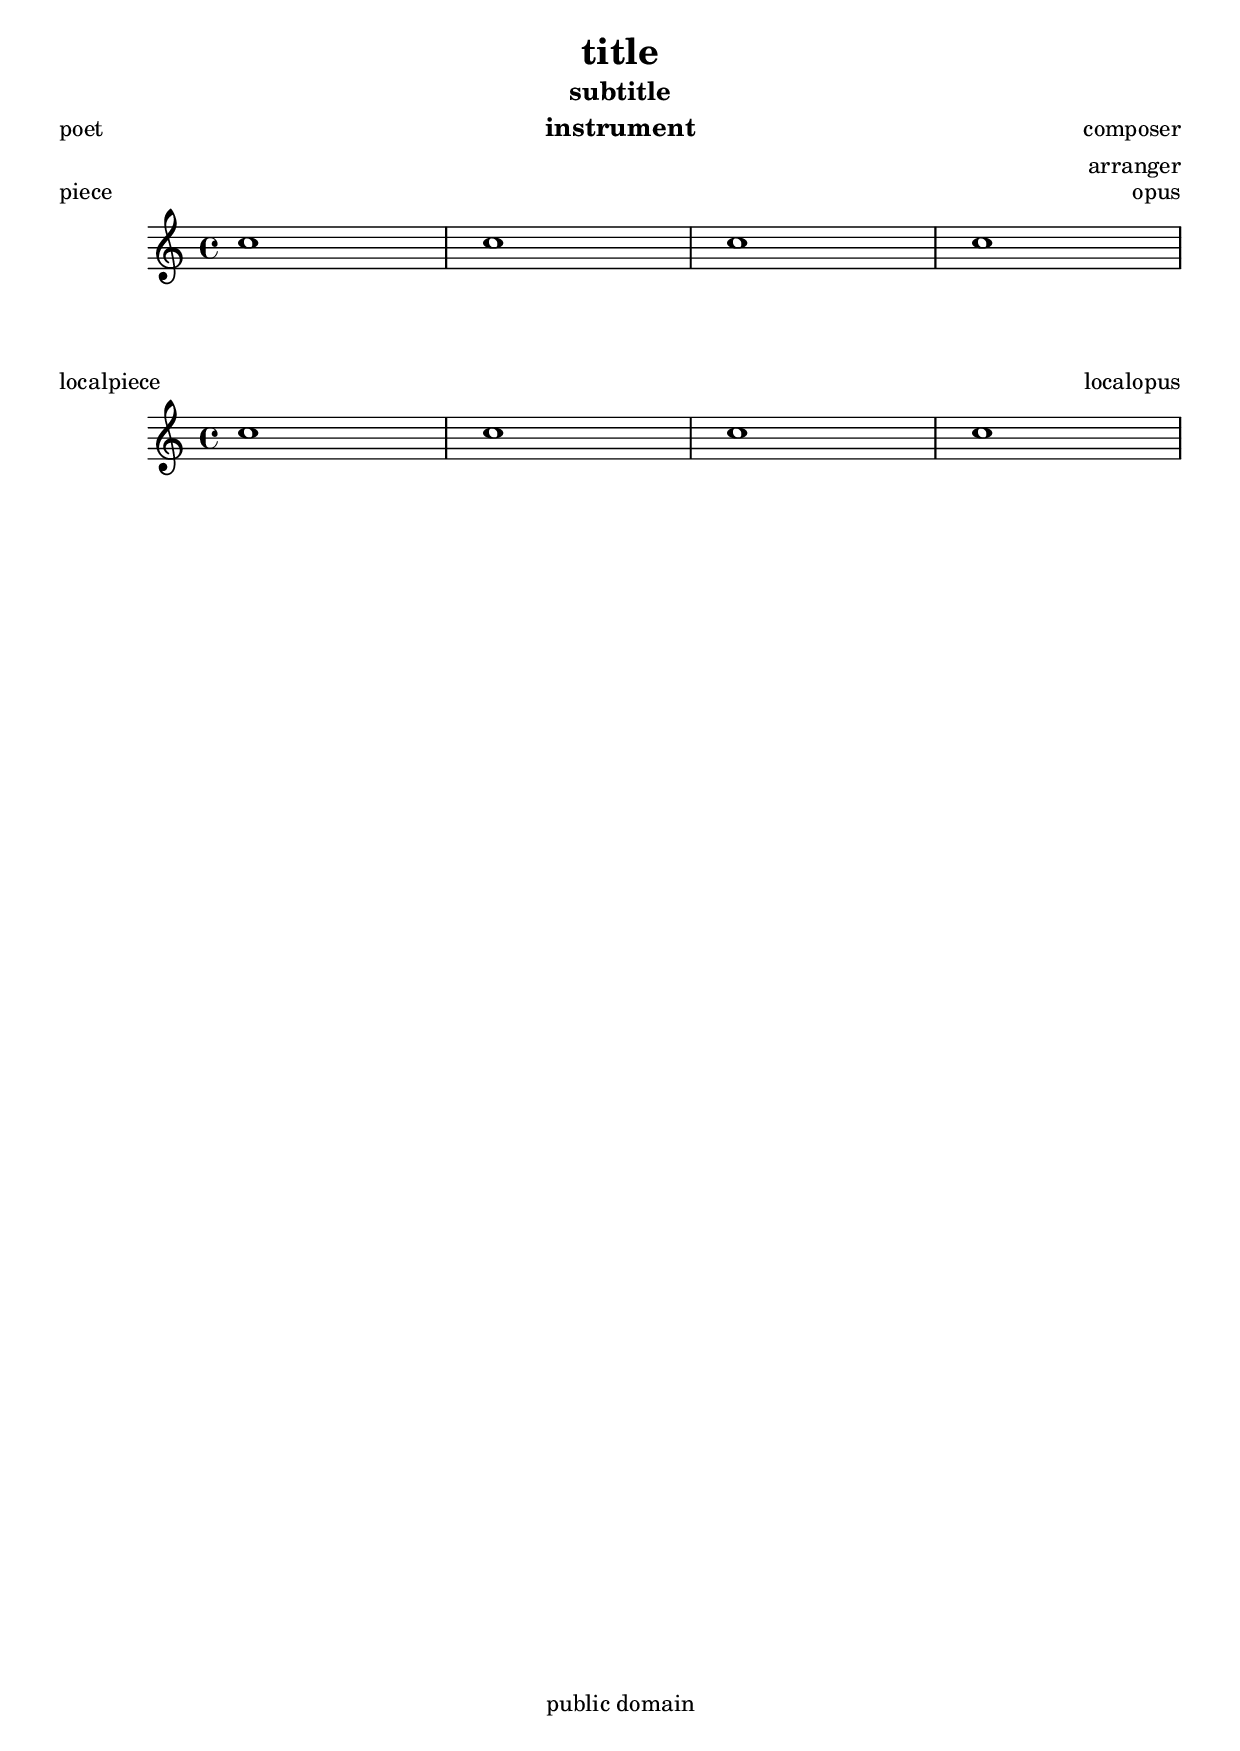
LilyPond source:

%% Do not edit this file; it is automatically
%% generated from LSR http://lsr.dsi.unimi.it
%% This file is in the public domain.
\version "2.13.10"

\header {
  lsrtags = "text, paper-and-layout, titles"

  texidoc = "
A demonstration of all headers.

"
  doctitle = "Demonstrating all headers"
} % begin verbatim

\header {
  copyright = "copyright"
  title = "title"
  subtitle = "subtitle"
  composer = "composer"
  arranger = "arranger"
  instrument = "instrument"
  metre = "metre"
  opus = "opus"
  piece = "piece"
  poet = "poet"
  texidoc = "All header fields with special meanings."
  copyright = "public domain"
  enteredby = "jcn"
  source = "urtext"
}

\layout {
  ragged-right = ##f
}

\score {
  \relative c'' { c1 | c | c | c }
}

\score {
   \relative c'' { c1 | c | c | c }
   \header {
     title = "localtitle"
     subtitle = "localsubtitle"
     composer = "localcomposer"
     arranger = "localarranger"
     instrument = "localinstrument"
     metre = "localmetre"
     opus = "localopus"
     piece = "localpiece"
     poet = "localpoet"
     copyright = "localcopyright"
   }
}

